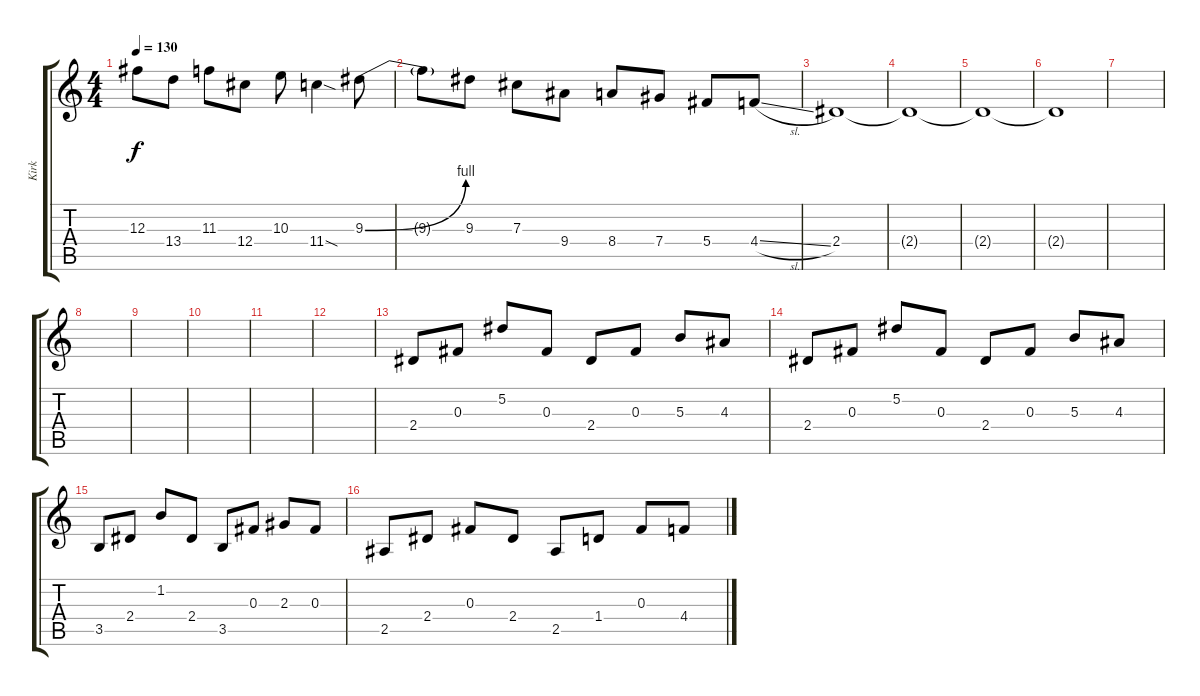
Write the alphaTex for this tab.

\track ("Kirk" "Kirk") {instrument electricguitarclean}
\staff {score tabs}
\tuning (Eb4 Bb3 Gb3 Db3 Ab2 Eb2) {hide}
\ts (4 4)
\tempo 130
\clef g2
\ks c
12.3.8{dy f} 13.4.8 11.3.8 12.4.8 10.3.8 11.4{sod}.4 9.3{be (bend 0 0 60 4)}.8 |
9.3{t}.8 9.3.8 7.3.8 9.4.8 8.4.8 7.4.8 5.4.8 4.4{sl}.8 |
2.4.1 |
2.4{t}.1 |
2.4{t}.1 |
2.4{t}.1 |
|
|
|
|
|
|
2.4.8{volume 13 balance 16 instrument electricguitarclean} 0.3.8 5.2.8 0.3.8 2.4.8 0.3.8 5.3.8 4.3.8 |
2.4.8 0.3.8 5.2.8 0.3.8 2.4.8 0.3.8 5.3.8 4.3.8 |
3.5.8 2.4.8 1.2.8 2.4.8 3.5.8 0.3.8 2.3.8 0.3.8 |
2.5.8 2.4.8 0.3.8 2.4.8 2.5.8 1.4.8 0.3.8 4.4.8
